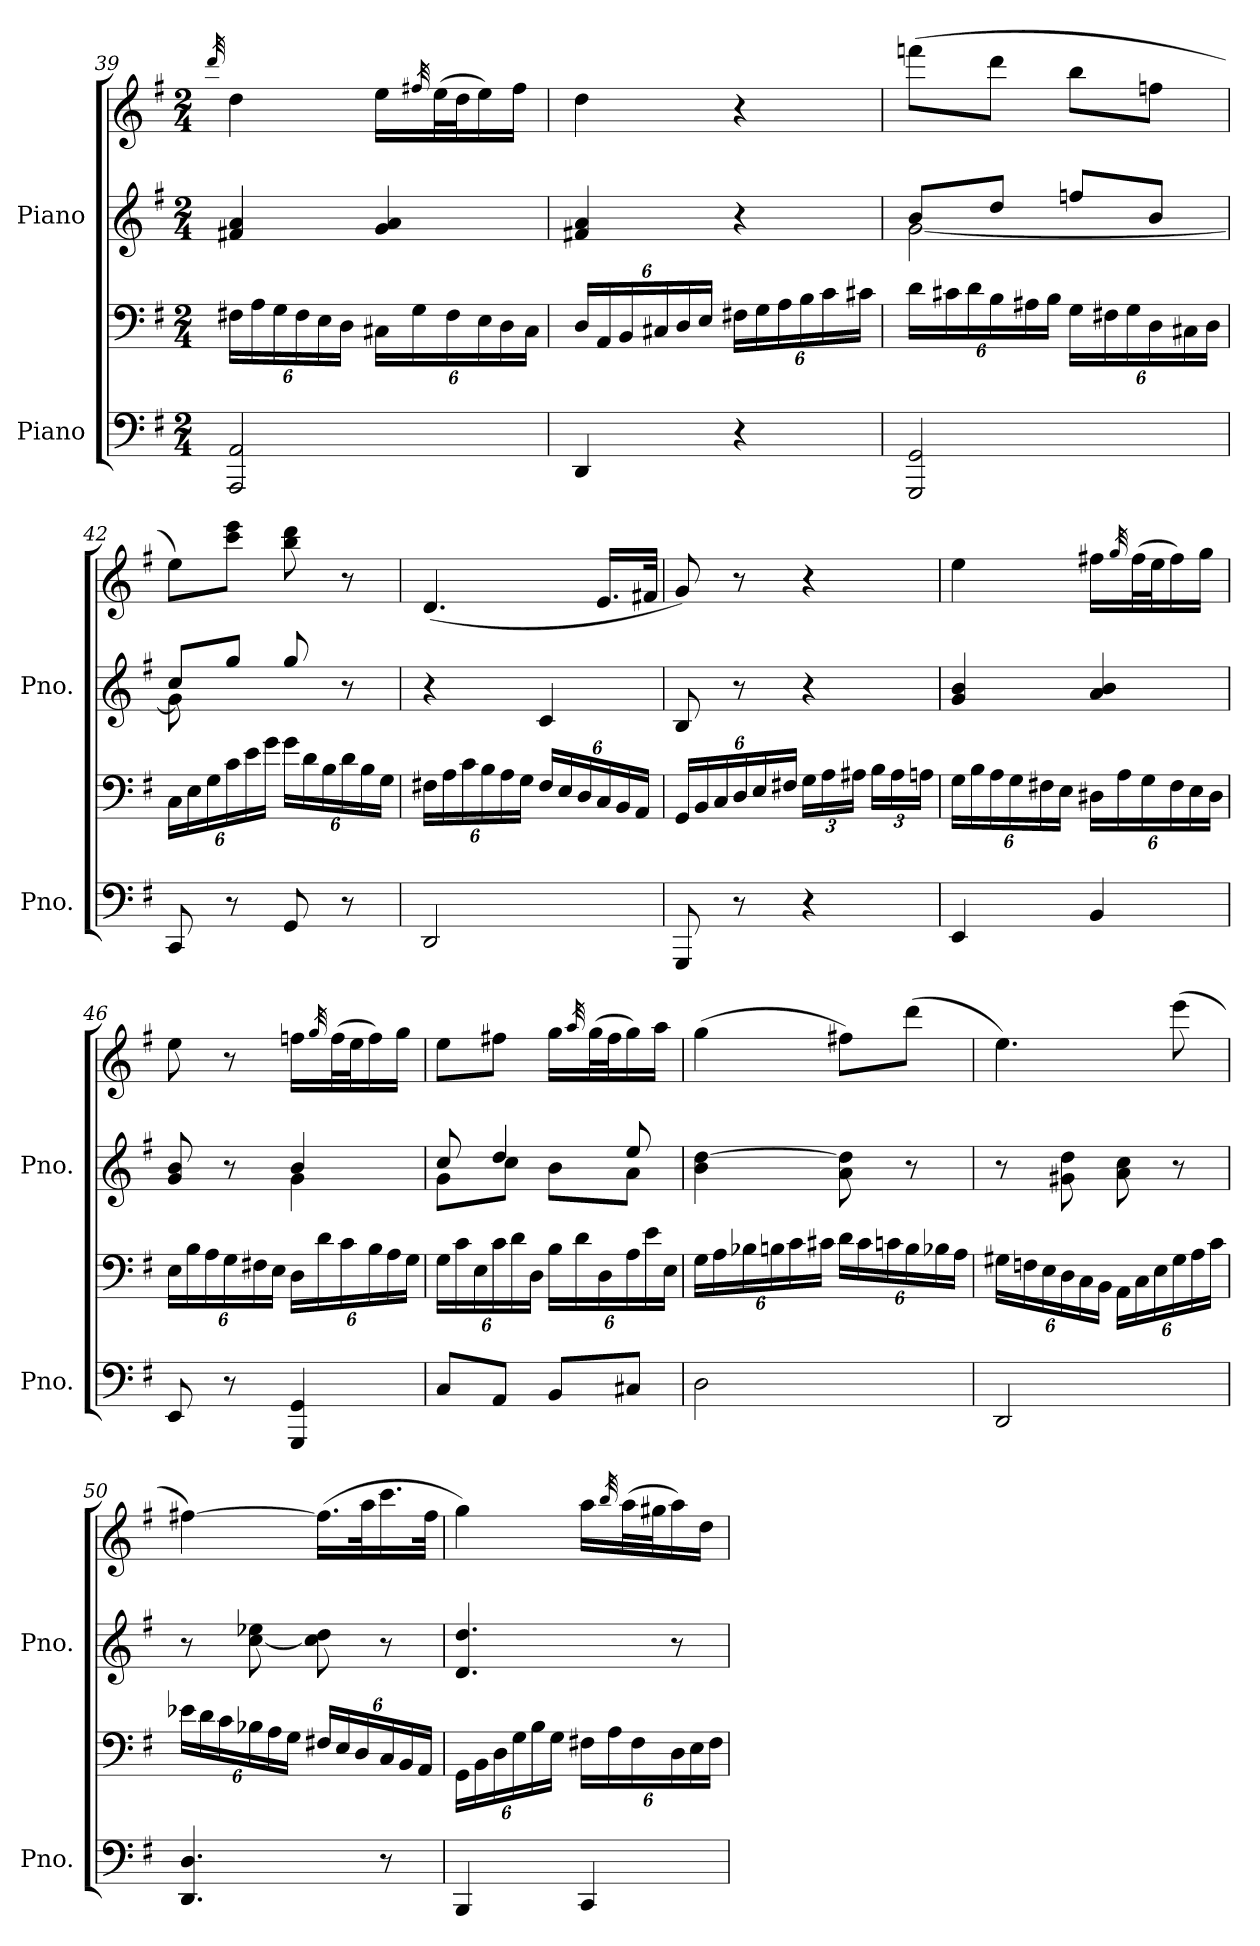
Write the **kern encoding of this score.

**kern	**kern	**kern	**kern
*part2	*part2	*part1	*part1
*staff4	*staff3	*staff2	*staff1
*I"Piano	*	*I"Piano	*
*I'Pno.	*	*I'Pno.	*
!!LO:PB:g=z
*clefF4	*clefF4	*clefG2	*clefG2
*k[f#]	*k[f#]	*k[f#]	*k[f#]
*M2/4	*M2/4	*M2/4	*M2/4
=39	=39	=39	=39
.	.	.	32qddd/
*	*Xbrackettup	*	*
2AAA/ 2AA/	24F#X\LL	4f#X/ 4a/	4dd\
.	24A\	.	.
.	24G\	.	.
.	24F#\	.	.
.	24E\	.	.
.	24D\JJ	.	.
.	24C#X\LL	4g/ 4a/	16ee\LL
.	24G\	.	.
.	.	.	32qff#X/
.	.	.	(>32ee\L
.	24F#\	.	.
.	.	.	32dd\J
.	24E\	.	16ee\)
.	24D\	.	.
.	.	.	16ff#\JJ
.	24C#\JJ	.	.
=40	=40	=40	=40
4DD/	24D/LL	4f#X/ 4a/	4dd\
.	24AA/	.	.
.	24BB/	.	.
.	24C#X/	.	.
.	24D/	.	.
.	24E/JJ	.	.
4r	24F#X\LL	4r	4r
.	24G\	.	.
.	24A\	.	.
.	24B\	.	.
.	24c\	.	.
.	24c#X\JJ	.	.
=41	=41	=41	=41
*	*	*^	*
2GGG/ 2GG/	24d\LL	8b/L	[2g\	(>8fff\L
.	24c#X\	.	.	.
.	24d\	.	.	.
.	24B\	8dd/J	.	8ddd\J
.	24A#X\	.	.	.
.	24B\JJ	.	.	.
.	24G\LL	8ff/L	.	8bb\L
.	24F#X\	.	.	.
.	24G\	.	.	.
.	24D\	8b/J	.	8ff\J
.	24C#X\	.	.	.
.	24D\JJ	.	.	.
!!LO:LB:g=z
=42	=42	=42	=42	=42
8CC/	24C\LL	8cc/L	8g\]	8ee\L)
.	24E\	.	.	.
.	24G\	.	.	.
8r	24c\	8gg/J	8ryy	8ccc\ 8eee\J
.	24e\	.	.	.
.	24g\JJ	.	.	.
8GG/	24g\LL	8gg/	4ryy	8bb\ 8ddd\
.	24d\	.	.	.
.	24B\	.	.	.
8r	24d\	8r	.	8r
.	24B\	.	.	.
.	24G\JJ	.	.	.
*	*	*v	*v	*
=43	=43	=43	=43
2DD/	24F#X\LL	4r	(<4.d/
.	24A\	.	.
.	24c\	.	.
.	24B\	.	.
.	24A\	.	.
.	24G\JJ	.	.
.	24F#/LL	4c/	.
.	24E/	.	.
.	24D/	.	.
.	24C/	.	16.e/LL
.	24BB/	.	.
.	24AA/JJ	.	.
.	.	.	32f#X/JJk
=44	=44	=44	=44
8GGG/	24GG/LL	8B/	8g/)
.	24BB/	.	.
.	24C/	.	.
8r	24D/	8r	8r
.	24E/	.	.
.	24F#X/JJ	.	.
4r	24G\LL	4r	4r
.	24A\	.	.
.	24A#X\JJ	.	.
.	24B\LL	.	.
.	24A#\	.	.
.	24An\JJ	.	.
!!LO:LB:g=z
=45	=45	=45	=45
4EE/	24G\LL	4g/ 4b/	4ee\
.	24B\	.	.
.	24A\	.	.
.	24G\	.	.
.	24F#X\	.	.
.	24E\JJ	.	.
4BB/	24D#X\LL	4a/ 4b/	16ff#X\LL
.	24A\	.	.
.	.	.	32qgg/
.	.	.	(>32ff#\L
.	24G\	.	.
.	.	.	32ee\J
.	24F#\	.	16ff#\)
.	24E\	.	.
.	.	.	16gg\JJ
.	24D#\JJ	.	.
=46	=46	=46	=46
*	*	*^	*
8EE/	24E\LL	8g/ 8b/	4ryy	8ee\
.	24B\	.	.	.
.	24A\	.	.	.
8r	24G\	8r	.	8r
.	24F#X\	.	.	.
.	24E\JJ	.	.	.
4GGG/ 4GG/	24D\LL	4b/	4g\	16ff\LL
.	24d\	.	.	.
.	.	.	.	32qgg/
.	.	.	.	(>32ff\L
.	24c\	.	.	.
.	.	.	.	32ee\J
.	24B\	.	.	16ff\)
.	24A\	.	.	.
.	.	.	.	16gg\JJ
.	24G\JJ	.	.	.
=47	=47	=47	=47	=47
8C/L	24G\LL	8cc/	8g\L	8ee\L
.	24c\	.	.	.
.	24E\	.	.	.
8AA/J	24c\	4dd/	8cc\J	8ff#X\J
.	24d\	.	.	.
.	24D\JJ	.	.	.
8BB/L	24B\LL	.	8b\L	16gg\LL
.	24d\	.	.	.
.	.	.	.	32qaa/
.	.	.	.	(>32gg\L
.	24D\	.	.	.
.	.	.	.	32ff#\J
8C#X/J	24A\	8ee/	8a\J	16gg\)
.	24e\	.	.	.
.	.	.	.	16aa\JJ
.	24E\JJ	.	.	.
*	*	*v	*v	*
!!LO:PB:g=z
=48	=48	=48	=48
2D\	24G\LL	4b\ [4dd\	(>4gg\
.	24A\	.	.
.	24B-X\	.	.
.	24Bn\	.	.
.	24c\	.	.
.	24c#X\JJ	.	.
.	24d\LL	8a\ 8dd\]	8ff#X\L)
.	24c#\	.	.
.	24cn\	.	.
.	24B\	8r	(>8ddd\J
.	24B-X\	.	.
.	24A\JJ	.	.
=49	=49	=49	=49
2DD/	24G#X\LL	8r	4.ee\)
.	24F\	.	.
.	24E\	.	.
.	24D\	8g#X\ 8dd\	.
.	24C\	.	.
.	24BB\JJ	.	.
.	24AA\LL	8a\ 8cc\	.
.	24C\	.	.
.	24E\	.	.
.	24G#\	8r	(>8eee\
.	24A\	.	.
.	24c\JJ	.	.
=50	=50	=50	=50
4.DD/ 4.D/	24e-X\LL	8r	[4ff#X\)
.	24d\	.	.
.	24c\	.	.
.	24B-X\	[8cc\ 8ee-X\	.
.	24A\	.	.
.	24G\JJ	.	.
.	24F#X/LL	8cc\] 8dd\	(>16.ff#\LL]
.	24E/	.	.
.	24D/	.	.
.	.	.	32aa\K
8r	24C/	8r	16.ccc\
.	24BB/	.	.
.	24AA/JJ	.	.
.	.	.	32ff#\JJk
!!LO:LB:g=z
=51	=51	=51	=51
4BBB/	24GG\LL	4.d/ 4.dd/	4gg\)
.	24BB\	.	.
.	24D\	.	.
.	24G\	.	.
.	24B\	.	.
.	24G\JJ	.	.
4CC/	24F#X\LL	.	16aa\LL
.	24A\	.	.
.	.	.	32qbb/
.	.	.	(>32aa\L
.	24F#\	.	.
.	.	.	32gg#X\J
.	24D\	8r	16aa\)
.	24E\	.	.
.	.	.	16dd\JJ
.	24F#\JJ	.	.
=	=	=	=
*-	*-	*-	*-
